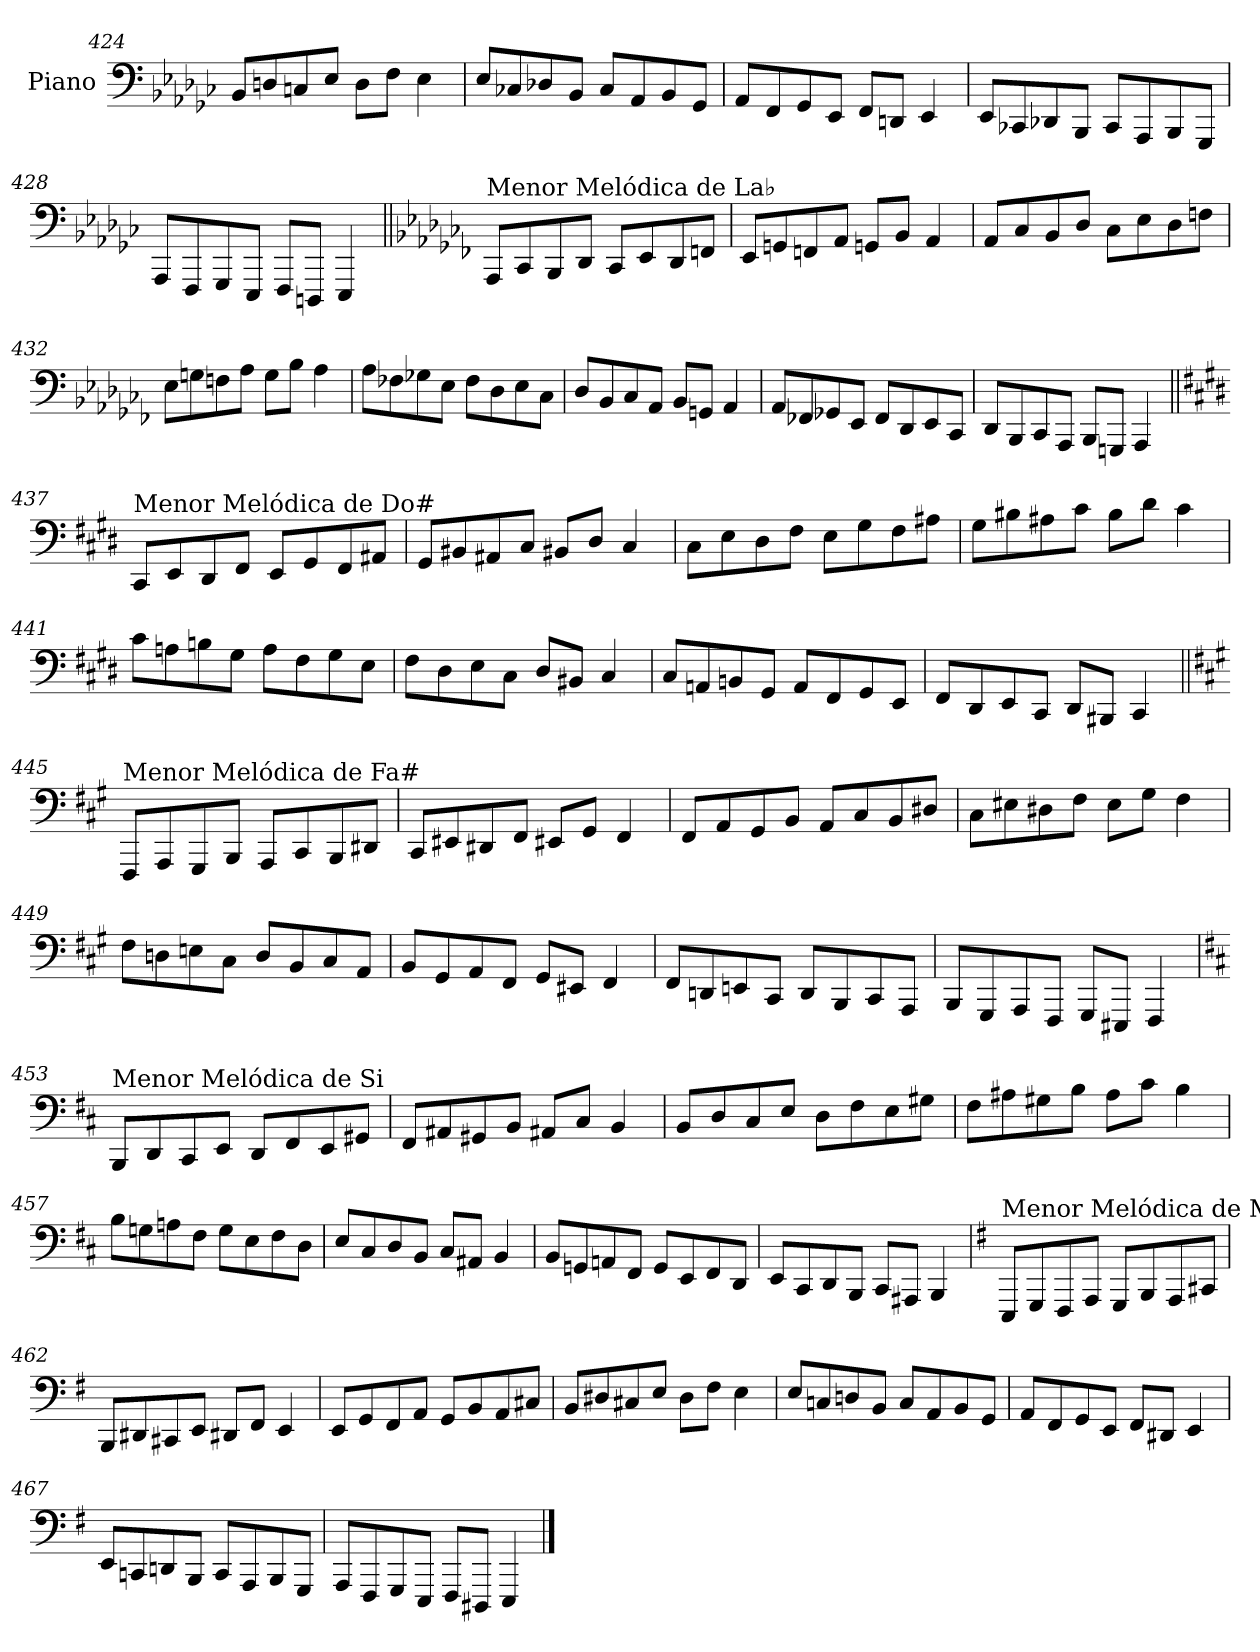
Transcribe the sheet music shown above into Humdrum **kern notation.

**kern
*part1
*staff1
*I"Piano
*I'Pno.
*clefF4
*k[b-e-a-d-g-c-]
=424
8BB-/L
8Dn/
8Cn/
8E-/J
8D\L
8F\J
4E-\
!!LO:LB:g=z
=425
8E-/L
8C-X/
8D-X/
8BB-/J
8C-/L
8AA-/
8BB-/
8GG-/J
=426
8AA-/L
8FF/
8GG-/
8EE-/J
8FF/L
8DDn/J
4EE-/
=427
8EE-/L
8CC-X/
8DD-X/
8BBB-/J
8CC-/L
8AAA-/
8BBB-/
8GGG-/J
=428
8AAA-/L
8FFF/
8GGG-/
8EEE-/J
8FFF/L
8DDDn/J
4EEE-/
!!LO:LB:g=z
=429||
*k[b-e-a-d-g-c-f-]
!LO:TX:a:t=Menor Melódica de La♭
8AAA-/L
8CC-/
8BBB-/
8DD-/J
8CC-/L
8EE-/
8DD-/
8FFn/J
=430
8EE-/L
8GGn/
8FFn/
8AA-/J
8GGn/L
8BB-/J
4AA-/
=431
8AA-/L
8C-/
8BB-/
8D-/J
8C-\L
8E-\
8D-\
8Fn\J
=432
8E-\L
8Gn\
8Fn\
8A-\J
8G\L
8B-\J
4A-\
!!LO:LB:g=z
=433
8A-\L
8F-X\
8G-X\
8E-\J
8F-\L
8D-\
8E-\
8C-\J
=434
8D-/L
8BB-/
8C-/
8AA-/J
8BB-/L
8GGn/J
4AA-/
=435
8AA-/L
8FF-X/
8GG-X/
8EE-/J
8FF-/L
8DD-/
8EE-/
8CC-/J
=436
8DD-/L
8BBB-/
8CC-/
8AAA-/J
8BBB-/L
8GGGn/J
4AAA-/
!!LO:PB:g=z
=437||
*k[f#c#g#d#]
!LO:TX:a:t=Menor Melódica de Do#
8CC#/L
8EE/
8DD#/
8FF#/J
8EE/L
8GG#/
8FF#/
8AA#X/J
=438
8GG#/L
8BB#X/
8AA#X/
8C#/J
8BB#X/L
8D#/J
4C#/
=439
8C#\L
8E\
8D#\
8F#\J
8E\L
8G#\
8F#\
8A#X\J
=440
8G#\L
8B#X\
8A#X\
8c#\J
8B#\L
8d#\J
4c#\
!!LO:LB:g=z
=441
8c#\L
8An\
8Bn\
8G#\J
8A\L
8F#\
8G#\
8E\J
=442
8F#\L
8D#\
8E\
8C#\J
8D#/L
8BB#X/J
4C#/
=443
8C#/L
8AAn/
8BBn/
8GG#/J
8AA/L
8FF#/
8GG#/
8EE/J
=444
8FF#/L
8DD#/
8EE/
8CC#/J
8DD#/L
8BBB#X/J
4CC#/
!!LO:LB:g=z
=445||
*k[f#c#g#]
!LO:TX:a:t=Menor Melódica de Fa#
8FFF#/L
8AAA/
8GGG#/
8BBB/J
8AAA/L
8CC#/
8BBB/
8DD#X/J
=446
8CC#/L
8EE#X/
8DD#X/
8FF#/J
8EE#X/L
8GG#/J
4FF#/
=447
8FF#/L
8AA/
8GG#/
8BB/J
8AA/L
8C#/
8BB/
8D#X/J
=448
8C#\L
8E#X\
8D#X\
8F#\J
8E#\L
8G#\J
4F#\
!!LO:LB:g=z
=449
8F#\L
8Dn\
8En\
8C#\J
8D/L
8BB/
8C#/
8AA/J
=450
8BB/L
8GG#/
8AA/
8FF#/J
8GG#/L
8EE#X/J
4FF#/
=451
8FF#/L
8DDn/
8EEn/
8CC#/J
8DD/L
8BBB/
8CC#/
8AAA/J
=452
8BBB/L
8GGG#/
8AAA/
8FFF#/J
8GGG#/L
8EEE#X/J
4FFF#/
!!LO:LB:g=z
=453
*k[f#c#]
!LO:TX:a:t=Menor Melódica de Si
8BBB/L
8DD/
8CC#/
8EE/J
8DD/L
8FF#/
8EE/
8GG#X/J
=454
8FF#/L
8AA#X/
8GG#X/
8BB/J
8AA#X/L
8C#/J
4BB/
=455
8BB/L
8D/
8C#/
8E/J
8D\L
8F#\
8E\
8G#X\J
=456
8F#\L
8A#X\
8G#X\
8B\J
8A#\L
8c#\J
4B\
!!LO:LB:g=z
=457
8B\L
8Gn\
8An\
8F#\J
8G\L
8E\
8F#\
8D\J
=458
8E/L
8C#/
8D/
8BB/J
8C#/L
8AA#X/J
4BB/
=459
8BB/L
8GGn/
8AAn/
8FF#/J
8GG/L
8EE/
8FF#/
8DD/J
=460
8EE/L
8CC#/
8DD/
8BBB/J
8CC#/L
8AAA#X/J
4BBB/
!!LO:LB:g=z
=461
*k[f#]
!LO:TX:a:t=Menor Melódica de Mi
8EEE/L
8GGG/
8FFF#/
8AAA/J
8GGG/L
8BBB/
8AAA/
8CC#X/J
=462
8BBB/L
8DD#X/
8CC#X/
8EE/J
8DD#X/L
8FF#/J
4EE/
=463
8EE/L
8GG/
8FF#/
8AA/J
8GG/L
8BB/
8AA/
8C#X/J
=464
8BB/L
8D#X/
8C#X/
8E/J
8D#\L
8F#\J
4E\
!!LO:LB:g=z
=465
8E/L
8Cn/
8Dn/
8BB/J
8C/L
8AA/
8BB/
8GG/J
=466
8AA/L
8FF#/
8GG/
8EE/J
8FF#/L
8DD#X/J
4EE/
=467
8EE/L
8CCn/
8DDn/
8BBB/J
8CC/L
8AAA/
8BBB/
8GGG/J
=468
8AAA/L
8FFF#/
8GGG/
8EEE/J
8FFF#/L
8DDD#X/J
4EEE/
==
*-
